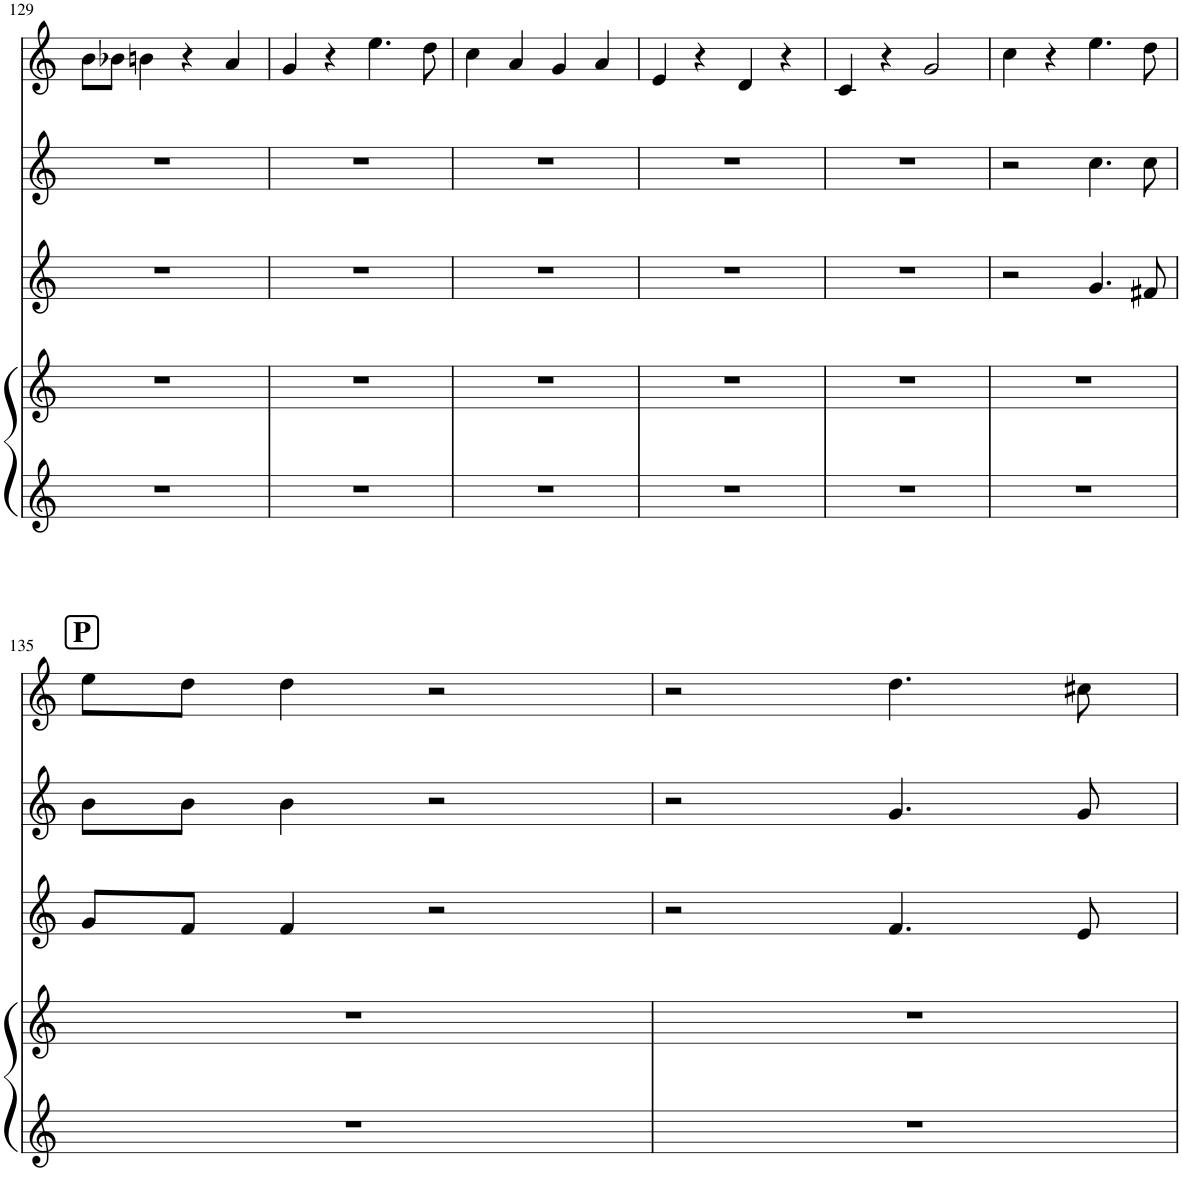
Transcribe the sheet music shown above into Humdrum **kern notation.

**kern	**kern	**kern	**kern	**kern
*part4	*part4	*part3	*part2	*part1
*staff5	*staff4	*staff3	*staff2	*staff1
*I"Piano	*	*I"Piano	*I"Piano	*I"Piano
*I'Pno	*	*I'Pno	*I'Pno	*I'Pno
!!LO:PB:g=z
*clefG2	*clefG2	*clefG2	*clefG2	*clefG2
*k[]	*k[]	*k[]	*k[]	*k[]
*M2/2	*M2/2	*M2/2	*M2/2	*M2/2
*met(c|)	*met(c|)	*met(c|)	*met(c|)	*met(c|)
=129	=129	=129	=129	=129
1r	1r	1r	1r	8b\L
.	.	.	.	8b-X\J
.	.	.	.	4bn\
.	.	.	.	4r
.	.	.	.	4a/
=130	=130	=130	=130	=130
1r	1r	1r	1r	4g/
.	.	.	.	4r
.	.	.	.	4.ee\
.	.	.	.	8dd\
=131	=131	=131	=131	=131
1r	1r	1r	1r	4cc\
.	.	.	.	4a/
.	.	.	.	4g/
.	.	.	.	4a/
=132	=132	=132	=132	=132
1r	1r	1r	1r	4e/
.	.	.	.	4r
.	.	.	.	4d/
.	.	.	.	4r
=133	=133	=133	=133	=133
1r	1r	1r	1r	4c/
.	.	.	.	4r
.	.	.	.	2g/
=134	=134	=134	=134	=134
1r	1r	2r	2r	4cc\
.	.	.	.	4r
.	.	4.g/	4.cc\	4.ee\
.	.	8f#X/	8cc\	8dd\
!!LO:LB:g=z
!!LO:REH:place=s1:a:B:cj:fs=14:t=P
=135	=135	=135	=135	=135
1r	1r	8g/L	8b\L	8ee\L
.	.	8f/J	8b\J	8dd\J
.	.	4f/	4b\	4dd\
.	.	2r	2r	2r
=136	=136	=136	=136	=136
1r	1r	2r	2r	2r
.	.	4.f/	4.g/	4.dd\
.	.	8e/	8g/	8cc#X\
=	=	=	=	=
*-	*-	*-	*-	*-
